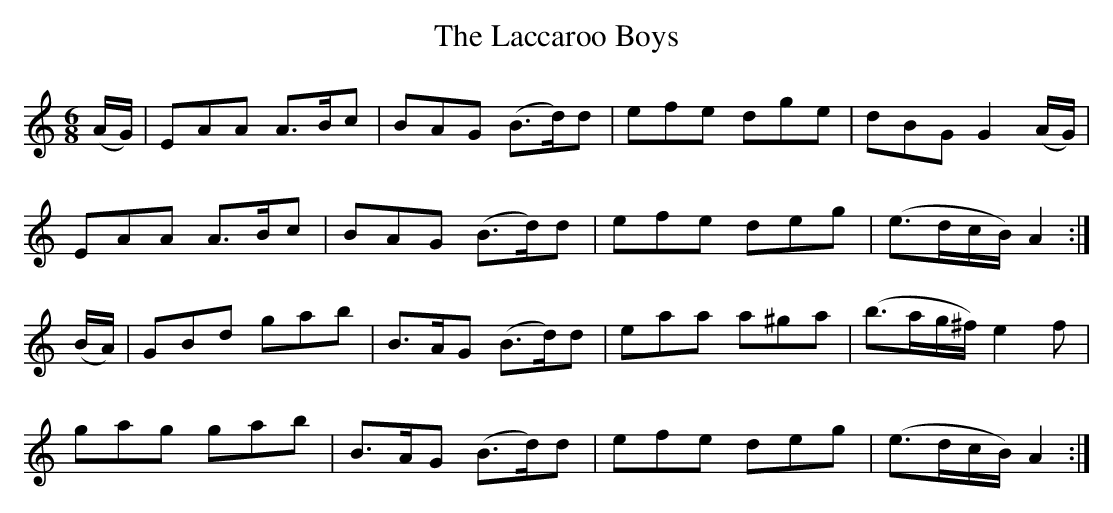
X:1
T: The Laccaroo Boys
M: 6/8
L: 1/8
K: Am
(A/G/)|EAA A>Bc|BAG (B>d)d|efe dge|dBG G2(A/G/)|
EAA A>Bc|BAG (B>d)d|efe deg|(e3/2d/c/B/) A2:|
(B/A/)|GBd gab|B>AG (B>d)d|eaa a^ga|(b3/2a/g/^f/) e2f|
gag gab|B>AG (B>d)d|efe deg|(e3/2d/c/B/) A2:|
